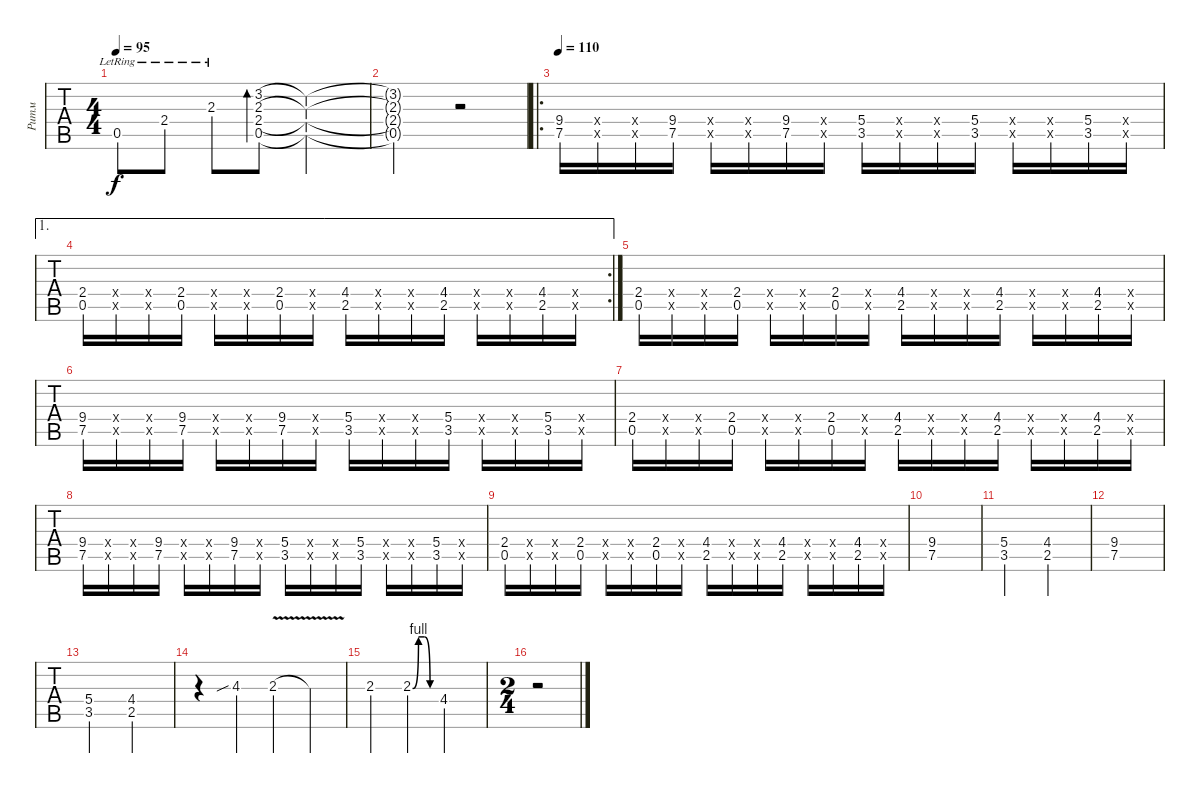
\track ("Ритм" "Ритм") {instrument distortionguitar}
\staff {tabs}
\tuning (E4 B3 G3 D3 A2 E2) {hide}
\ts (4 4)
\tempo 95
\clef g2
\ks c
0.5{lr}.8{dy f} 2.4{lr}.8 2.3{lr}.8 (3.2 2.3 2.4 0.5).8{bd 240} (3.2{t} 2.3{t} 2.4{t} 0.5{t}).2 |
(3.2{t} 2.3{t} 2.4{t} 0.5{t}).2 r.2 |
\ro
\tempo 110
(9.4 7.5).16{instrument distortionguitar} (0.4{x} 0.5{x}).16 (0.4{x} 0.5{x}).16 (9.4 7.5).16 (9.4{x} 7.5{x}).16 (0.4{x} 0.5{x}).16 (9.4 7.5).16 (0.4{x} 0.5{x}).16 (5.4 3.5).16 (0.4{x} 0.5{x}).16 (5.4{x} 3.5{x}).16 (5.4 3.5).16 (0.4{x} 0.5{x}).16 (5.4{x} 3.5{x}).16 (5.4 3.5).16 (0.4{x} 0.5{x}).16 |
\ae 1
\rc 2
(2.4 0.5).16 (2.4{x} 0.5{x}).16 (0.4{x} 0.5{x}).16 (2.4 0.5).16 (0.4{x} 0.5{x}).16 (2.4{x} 0.5{x}).16 (2.4 0.5).16 (0.4{x} 0.5{x}).16 (4.4 2.5).16 (0.4{x} 0.5{x}).16 (4.4{x} 2.5{x}).16 (4.4 2.5).16 (0.4{x} 0.5{x}).16 (4.4{x} 2.5{x}).16 (4.4 2.5).16 (0.4{x} 0.5{x}).16 |
(2.4 0.5).16 (2.4{x} 0.5{x}).16 (0.4{x} 0.5{x}).16 (2.4 0.5).16 (0.4{x} 0.5{x}).16 (2.4{x} 0.5{x}).16 (2.4 0.5).16 (0.4{x} 0.5{x}).16 (4.4 2.5).16 (0.4{x} 0.5{x}).16 (4.4{x} 2.5{x}).16 (4.4 2.5).16 (0.4{x} 0.5{x}).16 (4.4{x} 2.5{x}).16 (4.4 2.5).16 (0.4{x} 0.5{x}).16 |
(9.4 7.5).16 (0.4{x} 0.5{x}).16 (9.4{x} 7.5{x}).16 (9.4 7.5).16 (0.4{x} 0.5{x}).16 (9.4{x} 7.5{x}).16 (9.4 7.5).16 (0.4{x} 0.5{x}).16 (5.4 3.5).16 (0.4{x} 0.5{x}).16 (5.4{x} 3.5{x}).16 (5.4 3.5).16 (0.4{x} 0.5{x}).16 (5.4{x} 3.5{x}).16 (5.4 3.5).16 (0.4{x} 0.5{x}).16 |
(2.4 0.5).16 (0.4{x} 0.5{x}).16 (2.4{x} 0.5{x}).16 (2.4 0.5).16 (0.4{x} 0.5{x}).16 (2.4{x} 0.5{x}).16 (2.4 0.5).16 (0.4{x} 0.5{x}).16 (4.4 2.5).16 (0.4{x} 0.5{x}).16 (4.4{x} 2.5{x}).16 (4.4 2.5).16 (0.4{x} 0.5{x}).16 (4.4{x} 2.5{x}).16 (4.4 2.5).16 (0.4{x} 0.5{x}).16 |
(9.4 7.5).16 (9.4{x} 7.5{x}).16 (0.4{x} 0.5{x}).16 (9.4 7.5).16 (9.4{x} 7.5{x}).16 (0.4{x} 0.5{x}).16 (9.4 7.5).16 (0.4{x} 0.5{x}).16 (5.4 3.5).16 (5.4{x} 3.5{x}).16 (0.4{x} 0.5{x}).16 (5.4 3.5).16 (0.4{x} 0.5{x}).16 (5.4{x} 3.5{x}).16 (5.4 3.5).16 (0.4{x} 0.5{x}).16 |
(2.4 0.5).16 (2.4{x} 0.5{x}).16 (0.4{x} 0.5{x}).16 (2.4 0.5).16 (2.4{x} 0.5{x}).16 (0.4{x} 0.5{x}).16 (2.4 0.5).16 (0.4{x} 0.5{x}).16 (4.4 2.5).16 (4.4{x} 2.5{x}).16 (0.4{x} 0.5{x}).16 (4.4 2.5).16 (0.4{x} 0.5{x}).16 (4.4{x} 2.5{x}).16 (4.4 2.5).16 (0.4{x} 0.5{x}).16 |
(9.4 7.5).1 |
(5.4 3.5).2 (4.4 2.5).2 |
(9.4 7.5).1 |
(5.4 3.5).2 (4.4 2.5).2 |
r.4 4.3{sib}.4 2.3{v}.4 2.3{t}.4 |
2.3.4 2.3{be (custom 0 0 15 4 30 4 45 0 60 0)}.4 4.4.2 |
\ts (2 4)
r.2
